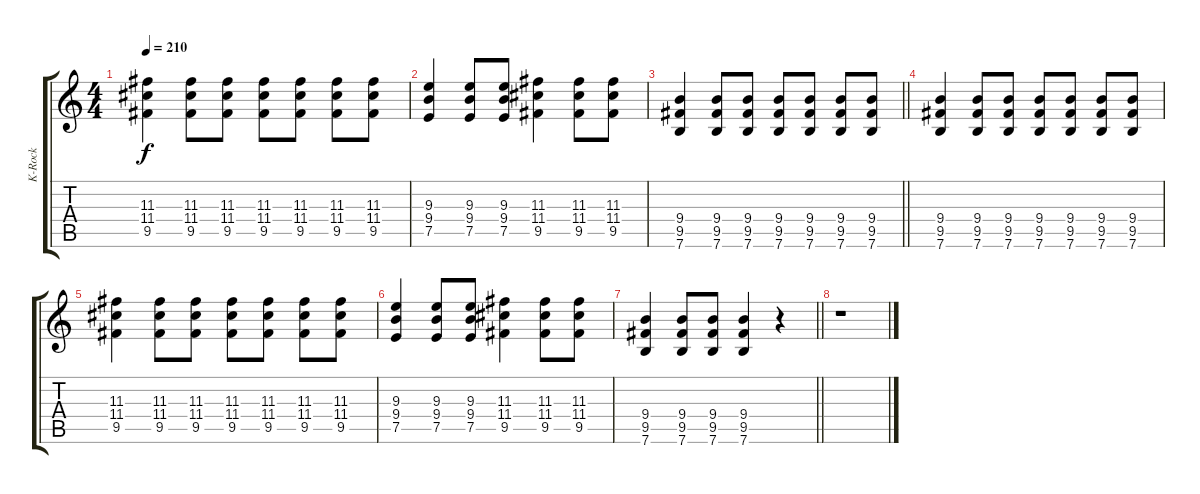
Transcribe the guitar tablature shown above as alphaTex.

\track ("K-Rock" "K-Rock") {instrument distortionguitar}
\staff {score tabs}
\tuning (E4 B3 G3 D3 A2 E2) {hide}
\ts (4 4)
\tempo 210
\clef g2
\ks c
(11.3 11.4 9.5).4{dy f} (11.3 11.4 9.5).8 (11.3 11.4 9.5).8 (11.3 11.4 9.5).8 (11.3 11.4 9.5).8 (11.3 11.4 9.5).8 (11.3 11.4 9.5).8 |
(9.3 9.4 7.5).4 (9.3 9.4 7.5).8 (9.3 9.4 7.5).8 (11.3 11.4 9.5).4 (11.3 11.4 9.5).8 (11.3 11.4 9.5).8 |
\barLineRight lightlight
(9.4 9.5 7.6).4 (9.4 9.5 7.6).8 (9.4 9.5 7.6).8 (9.4 9.5 7.6).8 (9.4 9.5 7.6).8 (9.4 9.5 7.6).8 (9.4 9.5 7.6).8 |
(9.4 9.5 7.6).4 (9.4 9.5 7.6).8 (9.4 9.5 7.6).8 (9.4 9.5 7.6).8 (9.4 9.5 7.6).8 (9.4 9.5 7.6).8 (9.4 9.5 7.6).8 |
(11.3 11.4 9.5).4 (11.3 11.4 9.5).8 (11.3 11.4 9.5).8 (11.3 11.4 9.5).8 (11.3 11.4 9.5).8 (11.3 11.4 9.5).8 (11.3 11.4 9.5).8 |
(9.3 9.4 7.5).4 (9.3 9.4 7.5).8 (9.3 9.4 7.5).8 (11.3 11.4 9.5).4 (11.3 11.4 9.5).8 (11.3 11.4 9.5).8 |
\barLineRight lightlight
(9.4 9.5 7.6).4 (9.4 9.5 7.6).8 (9.4 9.5 7.6).8 (9.4 9.5 7.6).4 r.4 |
r.1
